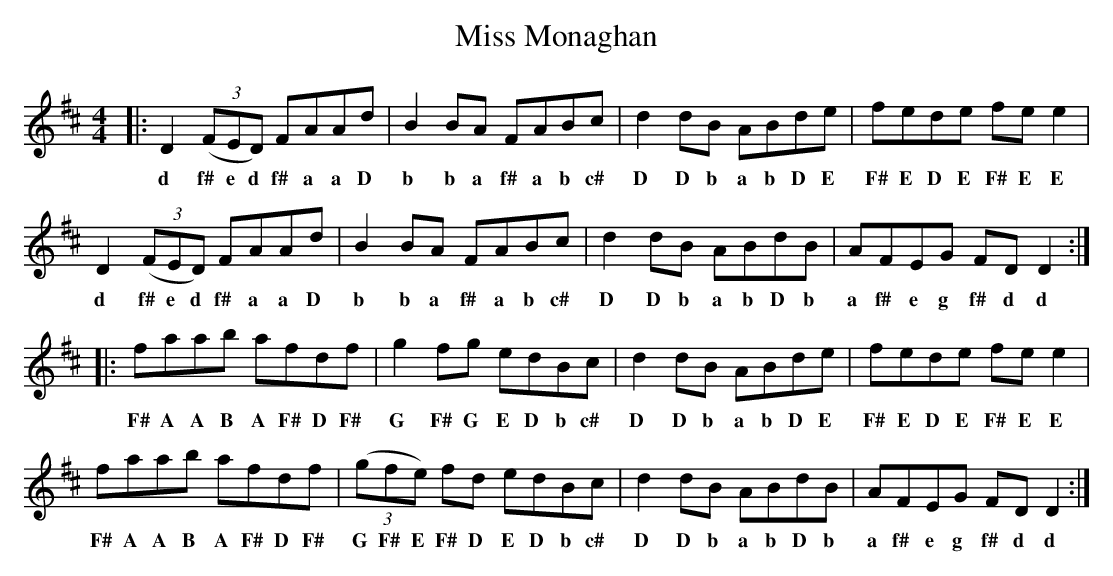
X:1
T:Miss Monaghan
M:4/4
L:1/8
K:D
|:D2 ((3FED) FAAd|B2BA FABc|d2dB ABde|fede fee2|
w:d f# e d f# a a D b b a f# a b c# D D b a b D E F# E D E F# E E
D2 ((3FED) FAAd|B2BA FABc|d2dB ABdB|AFEG FDD2:|
w:d f# e d f# a a D b b a f# a b c# D D b a b D b a f# e g f# d d
|:faab afdf|g2fg edBc|d2dB ABde|fede fee2|
w:F# A A B A F# D F# G F# G E D b c# D D b a b D E F# E D E F# E E
faab afdf|((3gfe) fd edBc|d2dB ABdB|AFEG FDD2:|
w:F# A A B A F# D F# G F# E F# D E D b c# D D b a b D b a f# e g f# d d
